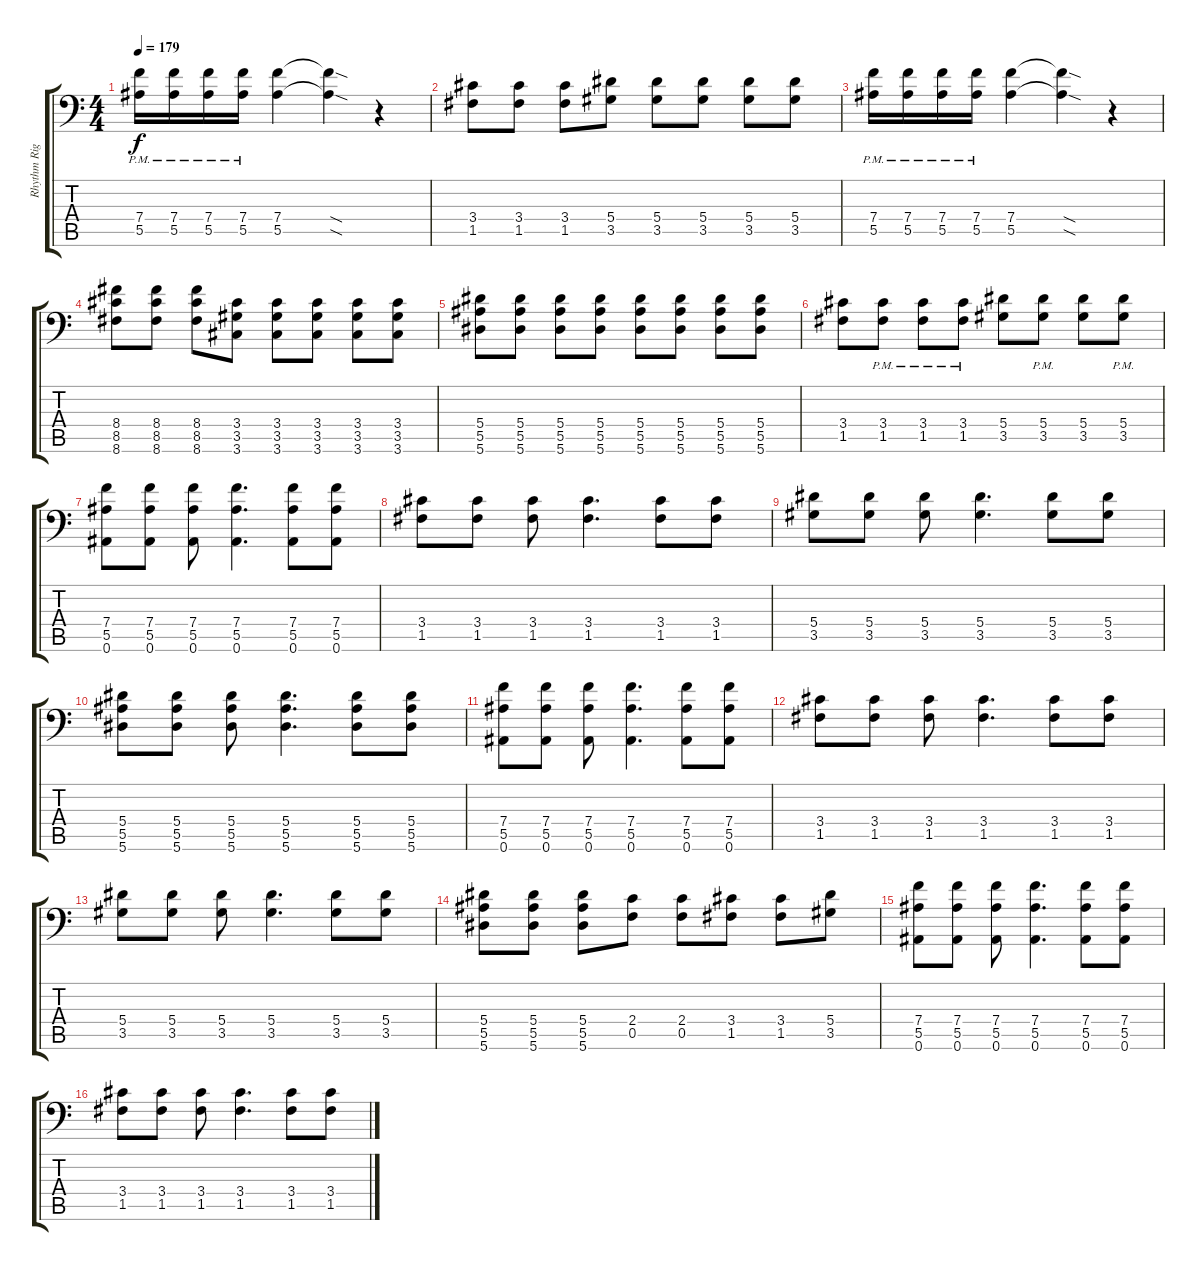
\track ("Rhythm Right" "Rhythm Rig") {instrument distortionguitar}
\staff {score tabs}
\tuning (C4 G3 Eb3 Bb2 F2 Bb1) {hide}
\ts (4 4)
\tempo 179
\clef f4
\ks c
(7.4{pm} 5.5{pm}).16{dy f} (7.4{pm} 5.5{pm}).16 (7.4{pm} 5.5{pm}).16 (7.4{pm} 5.5{pm}).16 (7.4 5.5).4 (7.4{sod t} 5.5{sod t}).4 r.4 |
(3.4 1.5).8 (3.4 1.5).8 (3.4 1.5).8 (5.4 3.5).8 (5.4 3.5).8 (5.4 3.5).8 (5.4 3.5).8 (5.4 3.5).8 |
(7.4{pm} 5.5{pm}).16 (7.4{pm} 5.5{pm}).16 (7.4{pm} 5.5{pm}).16 (7.4{pm} 5.5{pm}).16 (7.4 5.5).4 (7.4{sod t} 5.5{sod t}).4 r.4 |
(8.4 8.5 8.6).8 (8.4 8.5 8.6).8 (8.4 8.5 8.6).8 (3.4 3.5 3.6).8 (3.4 3.5 3.6).8 (3.4 3.5 3.6).8 (3.4 3.5 3.6).8 (3.4 3.5 3.6).8 |
(5.4 5.5 5.6).8 (5.4 5.5 5.6).8 (5.4 5.5 5.6).8 (5.4 5.5 5.6).8 (5.4 5.5 5.6).8 (5.4 5.5 5.6).8 (5.4 5.5 5.6).8 (5.4 5.5 5.6).8 |
(3.4 1.5).8 (3.4{pm} 1.5{pm}).8 (3.4{pm} 1.5{pm}).8 (3.4{pm} 1.5{pm}).8 (5.4 3.5).8 (5.4{pm} 3.5{pm}).8 (5.4 3.5).8 (5.4{pm} 3.5{pm}).8 |
(7.4 5.5 0.6).8 (7.4 5.5 0.6).8 (7.4 5.5 0.6).8 (7.4 5.5 0.6).4{d} (7.4 5.5 0.6).8 (7.4 5.5 0.6).8 |
(3.4 1.5).8 (3.4 1.5).8 (3.4 1.5).8 (3.4 1.5).4{d} (3.4 1.5).8 (3.4 1.5).8 |
(5.4 3.5).8 (5.4 3.5).8 (5.4 3.5).8 (5.4 3.5).4{d} (5.4 3.5).8 (5.4 3.5).8 |
(5.4 5.5 5.6).8 (5.4 5.5 5.6).8 (5.4 5.5 5.6).8 (5.4 5.5 5.6).4{d} (5.4 5.5 5.6).8 (5.4 5.5 5.6).8 |
(7.4 5.5 0.6).8 (7.4 5.5 0.6).8 (7.4 5.5 0.6).8 (7.4 5.5 0.6).4{d} (7.4 5.5 0.6).8 (7.4 5.5 0.6).8 |
(3.4 1.5).8 (3.4 1.5).8 (3.4 1.5).8 (3.4 1.5).4{d} (3.4 1.5).8 (3.4 1.5).8 |
(5.4 3.5).8 (5.4 3.5).8 (5.4 3.5).8 (5.4 3.5).4{d} (5.4 3.5).8 (5.4 3.5).8 |
(5.4 5.5 5.6).8 (5.4 5.5 5.6).8 (5.4 5.5 5.6).8 (2.4 0.5).8 (2.4 0.5).8 (3.4 1.5).8 (3.4 1.5).8 (5.4 3.5).8 |
(7.4 5.5 0.6).8 (7.4 5.5 0.6).8 (7.4 5.5 0.6).8 (7.4 5.5 0.6).4{d} (7.4 5.5 0.6).8 (7.4 5.5 0.6).8 |
(3.4 1.5).8 (3.4 1.5).8 (3.4 1.5).8 (3.4 1.5).4{d} (3.4 1.5).8 (3.4 1.5).8
